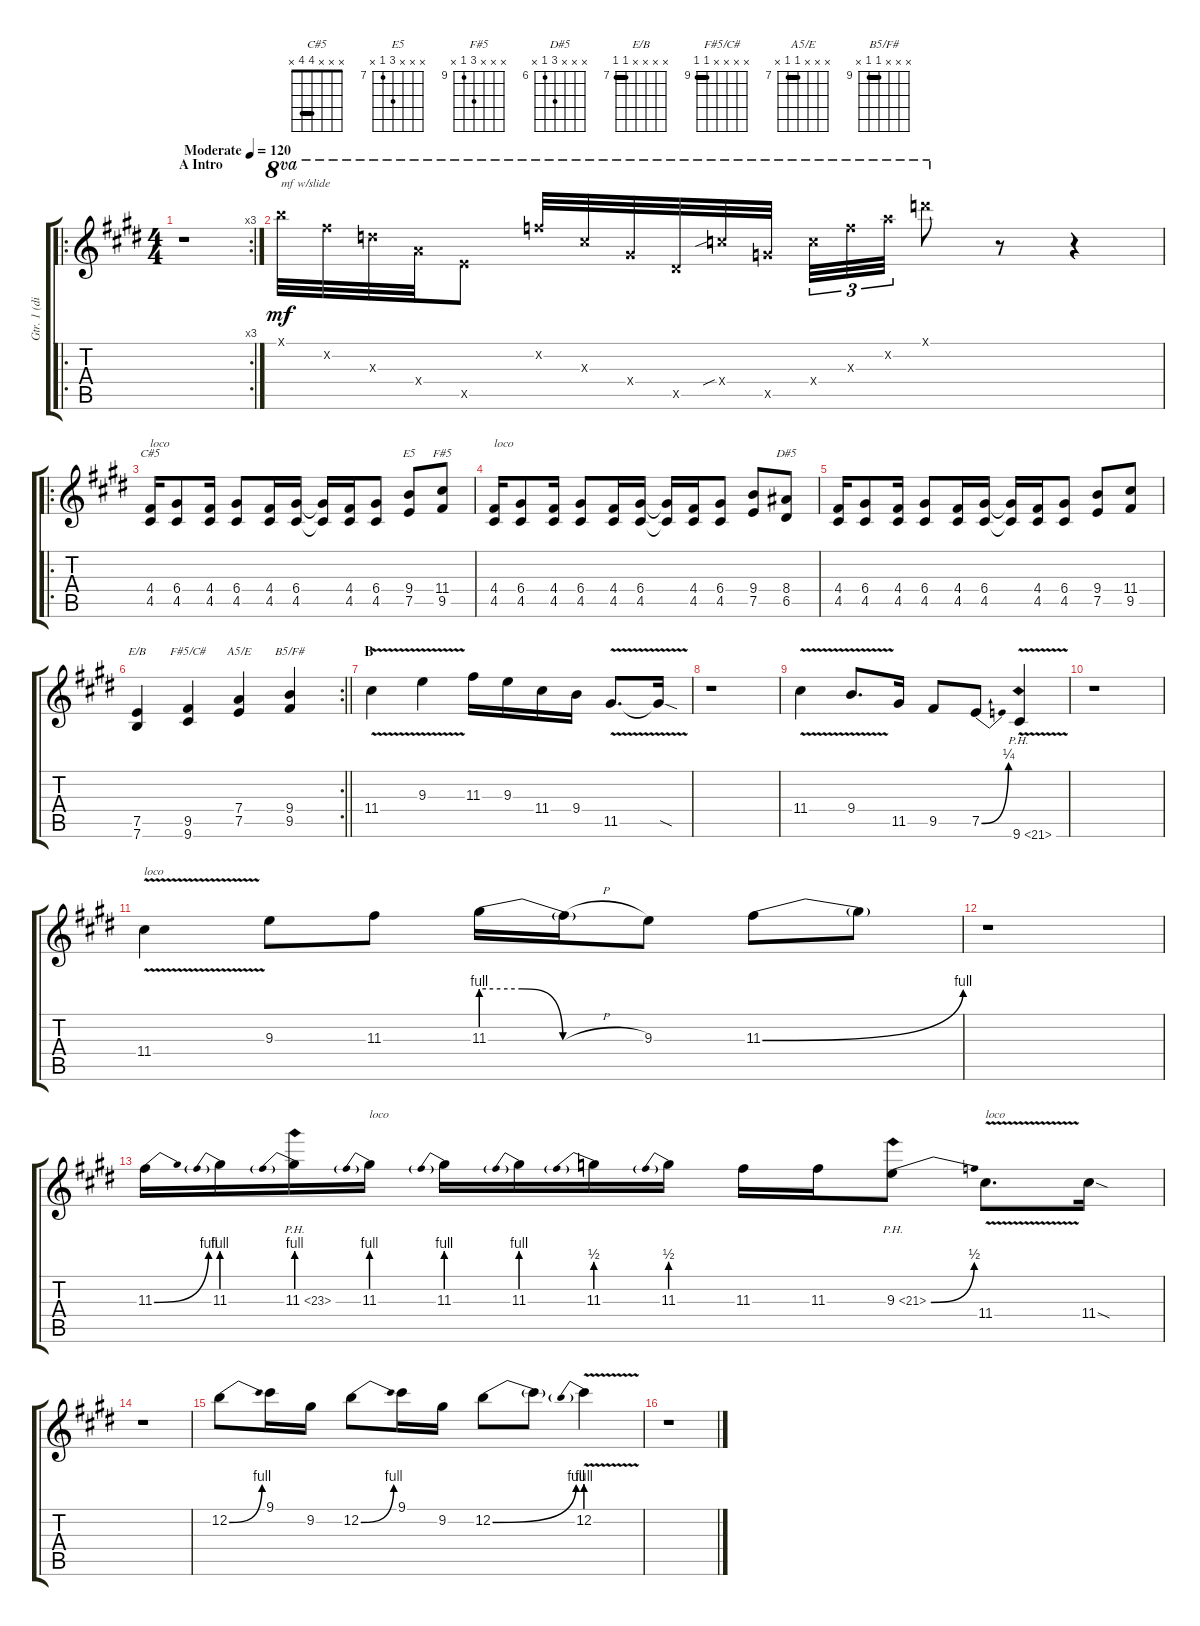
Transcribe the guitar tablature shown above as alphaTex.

\track ("Gtr. 1 (dist.)" "Gtr. 1 (di") {instrument distortionguitar}
\staff {score tabs}
\tuning (E4 B3 G3 D3 A2 E2) {hide}
\chord ("C#5" x x x 4 4 x) {barre 4}
\chord ("E5" x x x 9 7 x) {firstfret 7}
\chord ("F#5" x x x 11 9 x) {firstfret 9}
\chord ("D#5" x x x 8 6 x) {firstfret 6}
\chord ("E/B" x x x x 7 7) {firstfret 7 barre 7}
\chord ("F#5/C#" x x x x 9 9) {firstfret 9 barre 9}
\chord ("A5/E" x x x 7 7 x) {firstfret 7 barre 7}
\chord ("B5/F#" x x x 9 9 x) {firstfret 9 barre 9}
\ro
\rc 3
\ts (4 4)
\section ("" "A Intro")
\tempo (120 "Moderate")
\clef g2
\ks e
r.1{dy mf instrument distortionguitar} |
19.1{x}.32{ot 8va txt "mf w/slide"} 19.2{x}.32{ot 8va} 19.3{x}.32{ot 8va} 19.4{x}.32{ot 8va} 19.5{x}.8{ot 8va} 18.2{x}.32{ot 8va} 18.3{x}.32{ot 8va} 18.4{x}.32{ot 8va} 18.5{x}.32{ot 8va} 22.4{sib x}.32{ot 8va} 22.5{x}.32{ot 8va beam splitsecondary} 22.4{x}.32{tu (3 2) ot 8va} 22.3{x}.32{tu (3 2) ot 8va} 22.2{x}.32{tu (3 2) ot 8va} 22.1{x}.8{ot 8va} r.8 r.4 |
\ro
(4.4 4.5).16{ch "C#5" txt "loco"} (6.4 4.5).8 (4.4 4.5).16 (6.4 4.5).8 (4.4 4.5).16 (6.4 4.5).16 (6.4{t} 4.5{t}).16 (4.4 4.5).16 (6.4 4.5).8 (9.4 7.5).8{ch "E5"} (11.4 9.5).8{ch "F#5"} |
(4.4 4.5).16{txt "loco"} (6.4 4.5).8 (4.4 4.5).16 (6.4 4.5).8 (4.4 4.5).16 (6.4 4.5).16 (6.4{t} 4.5{t}).16 (4.4 4.5).16 (6.4 4.5).8 (9.4 7.5).8 (8.4 6.5).8{ch "D#5"} |
(4.4 4.5).16 (6.4 4.5).8 (4.4 4.5).16 (6.4 4.5).8 (4.4 4.5).16 (6.4 4.5).16 (6.4{t} 4.5{t}).16 (4.4 4.5).16 (6.4 4.5).8 (9.4 7.5).8 (11.4 9.5).8 |
\rc 2
\barLineRight lightlight
(7.5 7.6).4{ch "E/B"} (9.5 9.6).4{ch "F#5/C#"} (7.4 7.5).4{ch "A5/E"} (9.4 9.5).4{ch "B5/F#"} |
\section ("" "B")
11.4{v}.4 9.3{v}.4 11.3.16 9.3.16 11.4.16 9.4.16 11.5{v}.8{d} 11.5{sod t}.16 |
r.1 |
11.4{v}.4 9.4{v}.8{d} 11.5.16 9.5.8 7.5{be (bend 0 0 60 1)}.8 9.6{ph 12 v}.4 |
r.1 |
11.4{v}.4{txt "loco"} 9.3.8 11.3.8 11.3{be (custom 0 4 15 4 30 0 60 0)}.16 11.3{h t}.16 9.3.8 11.3{be (bend 0 0 60 4)}.8 11.3{t}.8 |
r.1 |
11.3{be (bend 0 0 60 4)}.16 11.3{be (prebend 0 4 60 4)}.16 11.3{be (prebend 0 4 60 4) ph 12}.16 11.3{be (prebend 0 4 60 4)}.16{txt "loco"} 11.3{be (prebend 0 4 60 4)}.16 11.3{be (prebend 0 4 60 4)}.16 11.3{be (prebend 0 2 60 2)}.16 11.3{be (prebend 0 2 60 2)}.16 11.3.16 11.3.16 9.3{be (bend 0 0 60 2) ph 12}.8 11.4{v}.8{d txt "loco"} 11.4{sod}.16 |
r.1 |
12.2{be (bend 0 0 60 4)}.8 9.1.16 9.2.16 12.2{be (bend 0 0 60 4)}.8 9.1.16 9.2.16 12.2{be (bend 0 0 60 4)}.8 12.2{t}.8 12.2{be (prebend 0 4 60 4) v}.4 |
r.1
